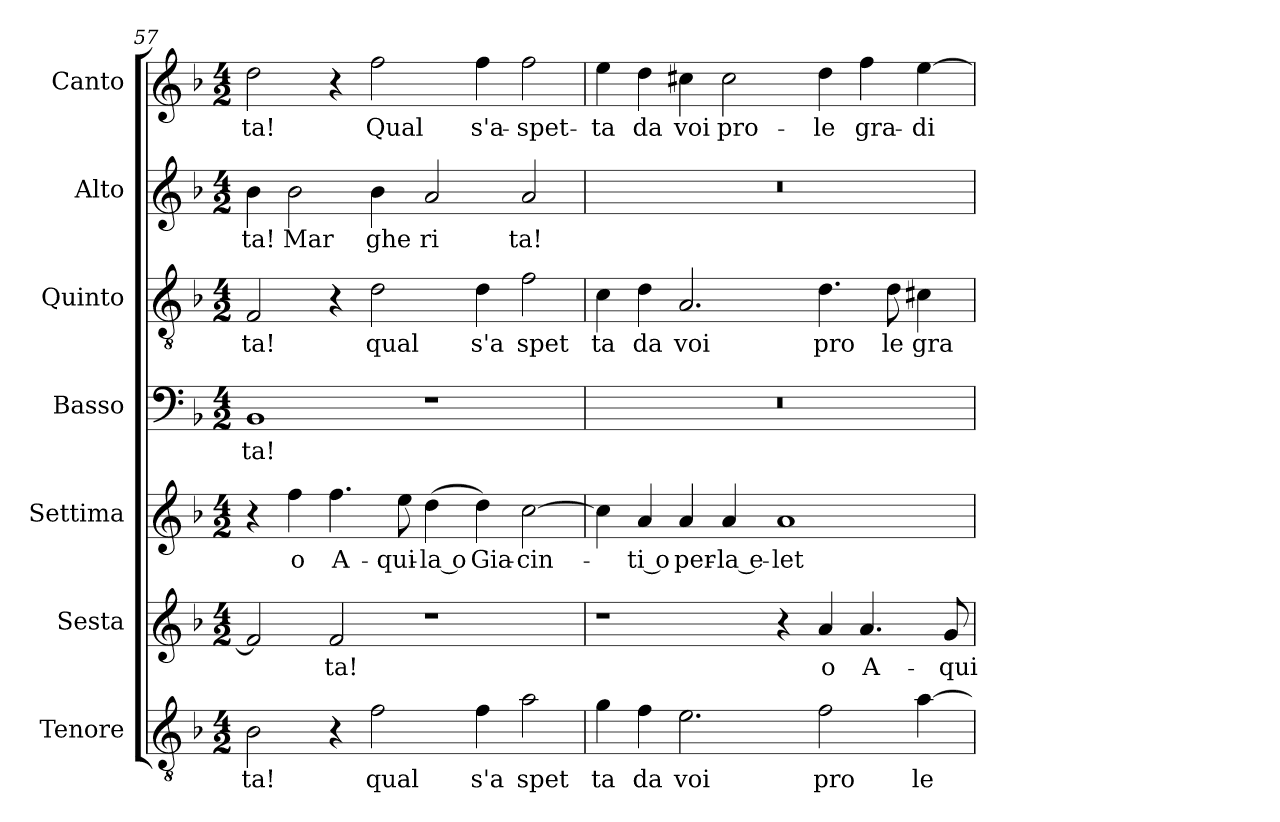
**kern	**text	**kern	**text	**kern	**text	**kern	**text	**kern	**text	**kern	**text	**kern	**text
*part7	*part7	*part6	*part6	*part5	*part5	*part4	*part4	*part3	*part3	*part2	*part2	*part1	*part1
*staff7	*staff7	*staff6	*staff6	*staff5	*staff5	*staff4	*staff4	*staff3	*staff3	*staff2	*staff2	*staff1	*staff1
*I"Tenore	*	*I"Sesta	*	*I"Settima	*	*I"Basso	*	*I"Quinto	*	*I"Alto	*	*I"Canto	*
*clefGv2	*	*clefG2	*	*clefG2	*	*clefF4	*	*clefGv2	*	*clefG2	*	*clefG2	*
*k[b-]	*	*k[b-]	*	*k[b-]	*	*k[b-]	*	*k[b-]	*	*k[b-]	*	*k[b-]	*
*F:	*	*F:	*	*F:	*	*F:	*	*F:	*	*F:	*	*F:	*
*M4/2	*	*M4/2	*	*M4/2	*	*M4/2	*	*M4/2	*	*M4/2	*	*M4/2	*
=57	=57	=57	=57	=57	=57	=57	=57	=57	=57	=57	=57	=57	=57
!	!LO:LY:b:cj	!	!	!	!	!	!LO:LY:b:cj	!	!LO:LY:b:cj	!	!LO:LY:b:cj	!	!LO:LY:b:cj
2B-\	ta!	2f/]	.	4r	.	1BB-	-ta!	2F/	ta!	4b-\	ta!	2dd\	-ta!
!	!	!	!	!	!LO:LY:b:cj	!	!	!	!	!	!LO:LY:b:cj	!	!
.	.	.	.	4ff\	o	.	.	.	.	2b-\	Mar	.	.
!	!	!	!LO:LY:b:cj	!	!LO:LY:b:cj	!	!	!	!	!	!	!	!
4r	.	2f/	-ta!	4.ff\	A-	.	.	4r	.	.	.	4r	.
!	!LO:LY:b:cj	!	!	!	!	!	!	!	!LO:LY:b:cj	!	!LO:LY:b:cj	!	!LO:LY:b:cj
2f\	qual	.	.	.	.	.	.	2d\	qual	4b-\	ghe	2ff\	Qual
!	!	!	!	!	!LO:LY:b:cj	!	!	!	!	!	!	!	!
.	.	.	.	8ee\	-qui-	.	.	.	.	.	.	.	.
!	!	!	!	!	!LO:LY:b:rj	!	!	!	!	!	!LO:LY:b:cj	!	!
.	.	1r	.	(<4dd\	-la o	1r	.	.	.	2a/	ri	.	.
!	!LO:LY:b:cj	!	!	!	!LO:LY:b:cj	!	!	!	!LO:LY:b:cj	!	!	!	!LO:LY:b:cj
4f\	s'a	.	.	4dd\)	Gia-	.	.	4d\	s'a	.	.	4ff\	s'a-
!	!LO:LY:b:cj	!	!	!	!LO:LY:b	!	!	!	!LO:LY:b:cj	!	!LO:LY:b:cj	!	!LO:LY:b:cj
2a\	spet	.	.	[>2cc\	-cin-	.	.	2f\	spet	2a/	ta!	2ff\	-spet-
=58	=58	=58	=58	=58	=58	=58	=58	=58	=58	=58	=58	=58	=58
!	!LO:LY:b:cj	!	!	!	!	!	!	!	!LO:LY:b:cj	!	!	!	!LO:LY:b:cj
4g\	ta	1r	.	4cc\]	.	0r	.	4c\	ta	0r	.	4ee\	-ta
!	!LO:LY:b:cj	!	!	!	!LO:LY:b:rj	!	!	!	!LO:LY:b:cj	!	!	!	!LO:LY:b:cj
4f\	da	.	.	4a/	-ti o	.	.	4d\	da	.	.	4dd\	da
!	!LO:LY:b:cj	!	!	!	!LO:LY:b:cj	!	!	!	!LO:LY:b:cj	!	!	!	!LO:LY:b:cj
2.e\	voi	.	.	4a/	per-	.	.	2.A/	voi	.	.	4cc#X\	voi
!	!	!	!	!	!LO:LY:b:rj	!	!	!	!	!	!	!	!LO:LY:b:cj
.	.	.	.	4a/	-la e-	.	.	.	.	.	.	2cc#\	pro-
!	!	!	!	!	!LO:LY:b:cj	!	!	!	!	!	!	!	!
.	.	4r	.	1a	-let-	.	.	.	.	.	.	.	.
!	!LO:LY:b:cj	!	!LO:LY:b:cj	!	!	!	!	!	!LO:LY:b:cj	!	!	!	!LO:LY:b:cj
2f\	pro	4a/	o	.	.	.	.	4.d\	pro	.	.	4dd\	-le
!	!	!	!LO:LY:b:cj	!	!	!	!	!	!	!	!	!	!LO:LY:b:cj
.	.	4.a/	A-	.	.	.	.	.	.	.	.	4ff\	gra-
!	!	!	!	!	!	!	!	!	!LO:LY:b:cj	!	!	!	!
.	.	.	.	.	.	.	.	8d\	le	.	.	.	.
!	!LO:LY:b:cj	!	!	!	!	!	!	!	!LO:LY:b:cj	!	!	!	!LO:LY:b:cj
[>4a\	le	.	.	.	.	.	.	4c#X\	gra	.	.	[>4ee\	-di-
!	!	!	!LO:LY:b:cj	!	!	!	!	!	!	!	!	!	!
.	.	8g/	-qui-	.	.	.	.	.	.	.	.	.	.
=	=	=	=	=	=	=	=	=	=	=	=	=	=
*-	*-	*-	*-	*-	*-	*-	*-	*-	*-	*-	*-	*-	*-
